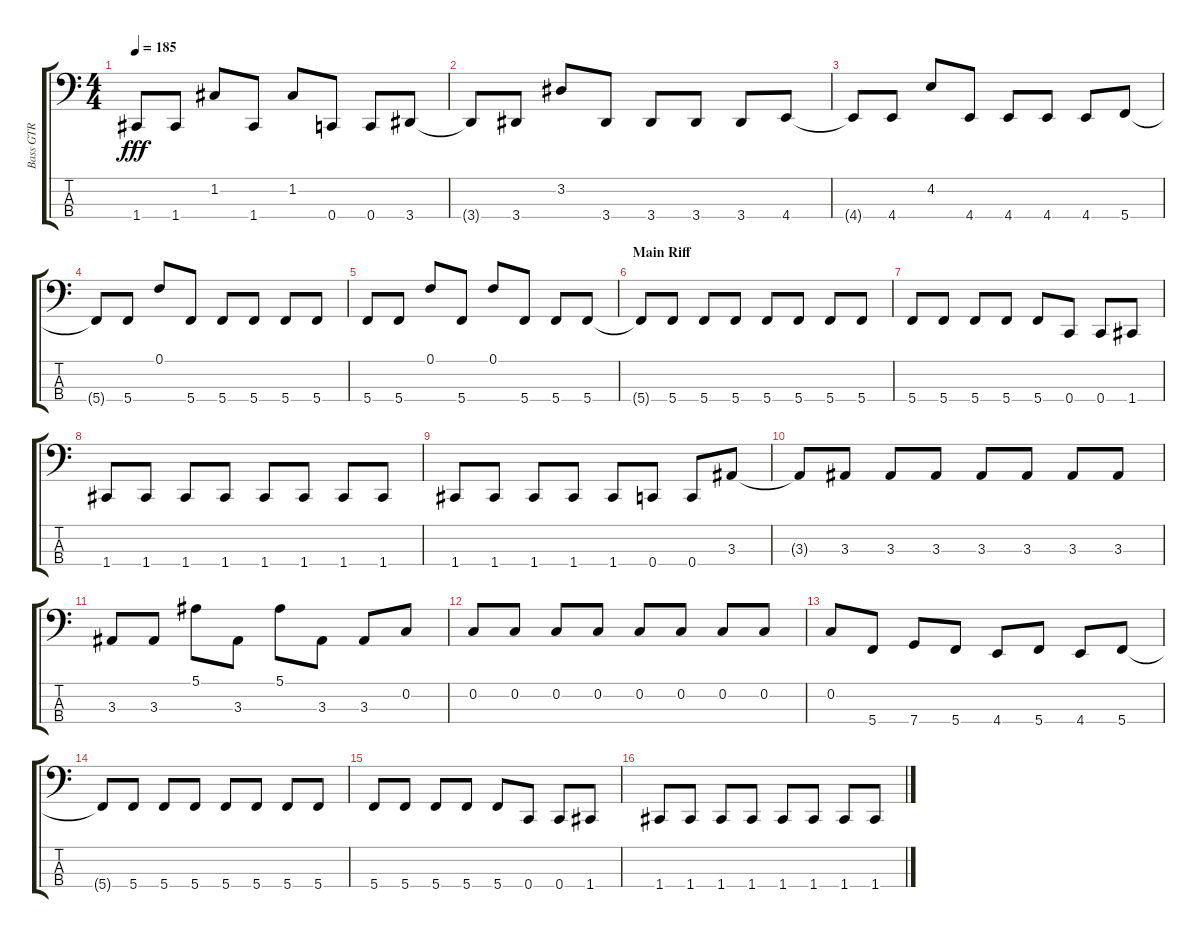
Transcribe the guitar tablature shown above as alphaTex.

\track ("Bass GTR" "Bass GTR") {instrument electricbassfinger}
\staff {score tabs}
\tuning (F2 C2 G1 C1) {hide}
\ts (4 4)
\tempo 185
\clef f4
\ks aminor
1.4{t}.8{dy fff} 1.4.8 1.2.8 1.4.8 1.2.8 0.4.8 0.4.8 3.4.8 |
3.4{t}.8 3.4.8 3.2.8 3.4.8 3.4.8 3.4.8 3.4.8 4.4.8 |
4.4{t}.8 4.4.8 4.2.8 4.4.8 4.4.8 4.4.8 4.4.8 5.4.8 |
5.4{t}.8 5.4.8 0.1.8 5.4.8 5.4.8 5.4.8 5.4.8 5.4.8 |
5.4.8 5.4.8 0.1.8 5.4.8 0.1.8 5.4.8 5.4.8 5.4.8 |
\section ("" "Main Riff")
5.4{t}.8 5.4.8 5.4.8 5.4.8 5.4.8 5.4.8 5.4.8 5.4.8 |
5.4.8 5.4.8 5.4.8 5.4.8 5.4.8 0.4.8 0.4.8 1.4.8 |
1.4.8 1.4.8 1.4.8 1.4.8 1.4.8 1.4.8 1.4.8 1.4.8 |
1.4.8 1.4.8 1.4.8 1.4.8 1.4.8 0.4.8 0.4.8 3.3.8 |
3.3{t}.8 3.3.8 3.3.8 3.3.8 3.3.8 3.3.8 3.3.8 3.3.8 |
3.3.8 3.3.8 5.1.8 3.3.8 5.1.8 3.3.8 3.3.8 0.2.8 |
0.2.8 0.2.8 0.2.8 0.2.8 0.2.8 0.2.8 0.2.8 0.2.8 |
0.2.8 5.4.8 7.4.8 5.4.8 4.4.8 5.4.8 4.4.8 5.4.8 |
5.4{t}.8 5.4.8 5.4.8 5.4.8 5.4.8 5.4.8 5.4.8 5.4.8 |
5.4.8 5.4.8 5.4.8 5.4.8 5.4.8 0.4.8 0.4.8 1.4.8 |
1.4.8 1.4.8 1.4.8 1.4.8 1.4.8 1.4.8 1.4.8 1.4.8
